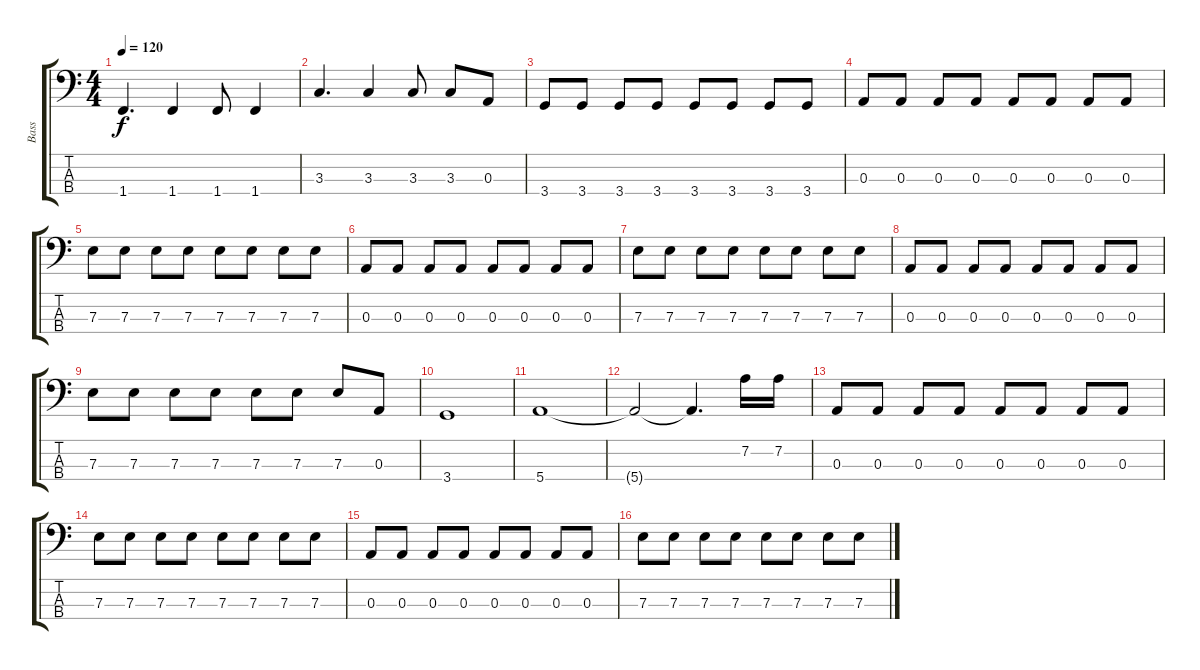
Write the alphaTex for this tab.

\track ("Bass" "Bass") {instrument electricbassfinger}
\staff {score tabs}
\tuning (G2 D2 A1 E1) {hide}
\ts (4 4)
\tempo 120
\clef f4
\ks c
1.4.4{d dy f} 1.4.4 1.4.8 1.4.4 |
3.3.4{d} 3.3.4 3.3.8 3.3.8 0.3.8 |
3.4.8 3.4.8 3.4.8 3.4.8 3.4.8 3.4.8 3.4.8 3.4.8 |
0.3.8 0.3.8 0.3.8 0.3.8 0.3.8 0.3.8 0.3.8 0.3.8 |
7.3.8 7.3.8 7.3.8 7.3.8 7.3.8 7.3.8 7.3.8 7.3.8 |
0.3.8 0.3.8 0.3.8 0.3.8 0.3.8 0.3.8 0.3.8 0.3.8 |
7.3.8 7.3.8 7.3.8 7.3.8 7.3.8 7.3.8 7.3.8 7.3.8 |
0.3.8 0.3.8 0.3.8 0.3.8 0.3.8 0.3.8 0.3.8 0.3.8 |
7.3.8 7.3.8 7.3.8 7.3.8 7.3.8 7.3.8 7.3.8 0.3.8 |
3.4.1 |
5.4.1 |
5.4{t}.2 5.4{t}.4{d} 7.2.16 7.2.16 |
0.3.8 0.3.8 0.3.8 0.3.8 0.3.8 0.3.8 0.3.8 0.3.8 |
7.3.8 7.3.8 7.3.8 7.3.8 7.3.8 7.3.8 7.3.8 7.3.8 |
0.3.8 0.3.8 0.3.8 0.3.8 0.3.8 0.3.8 0.3.8 0.3.8 |
7.3.8 7.3.8 7.3.8 7.3.8 7.3.8 7.3.8 7.3.8 7.3.8
